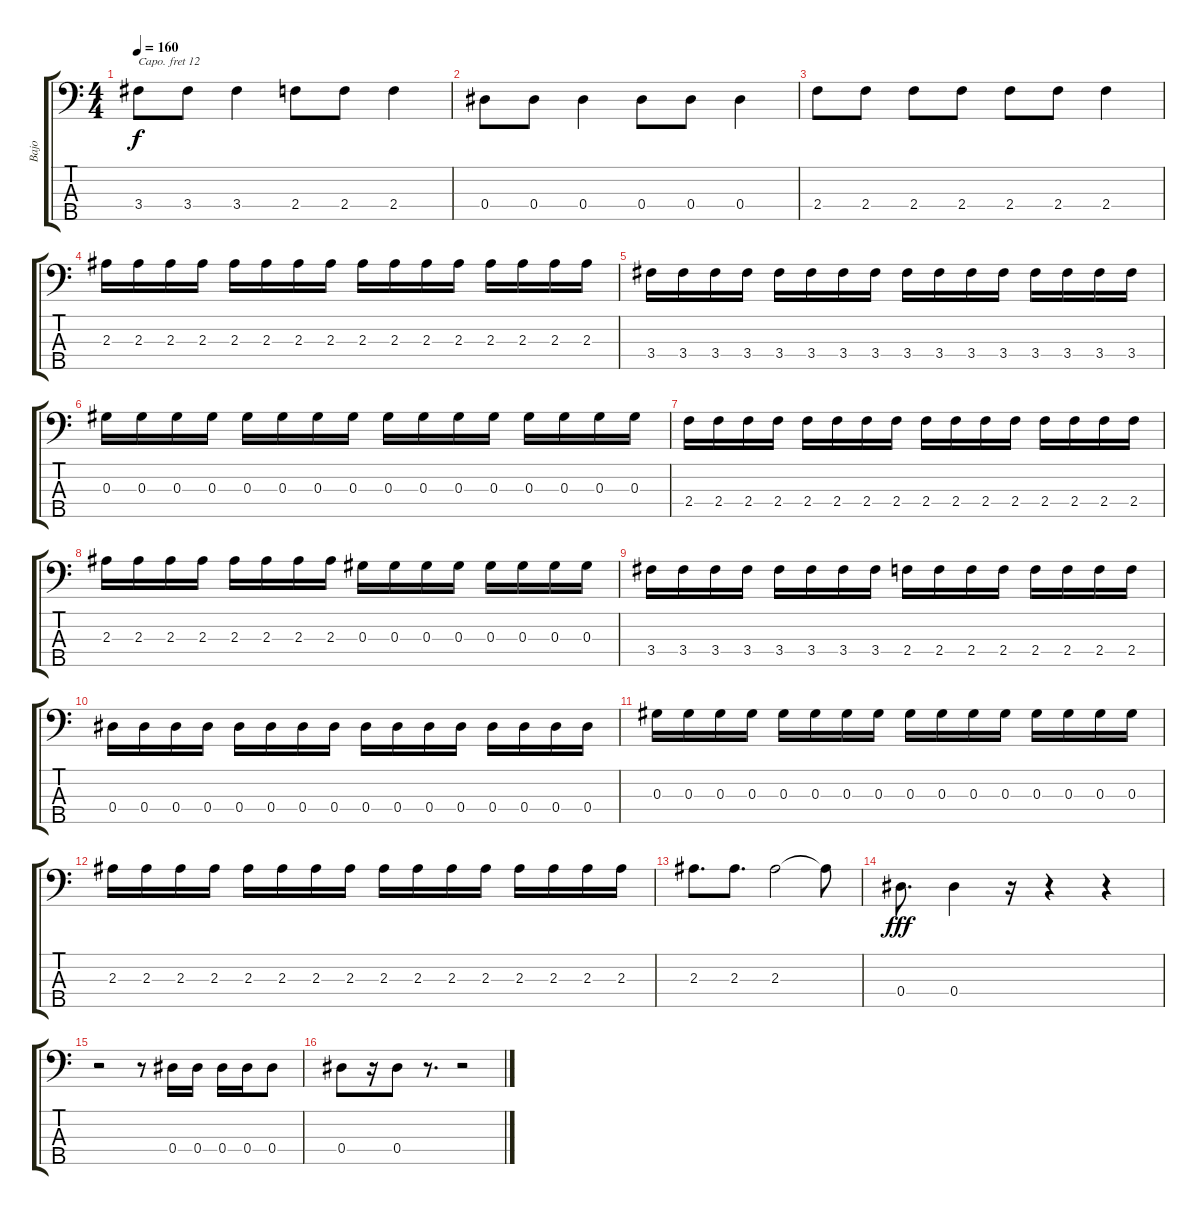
\track ("Bajo" "Bajo") {instrument electricbassfinger}
\staff {score tabs}
\capo 12
\tuning (Gb2 Db2 Ab1 Eb1 Bb0) {hide}
\ts (4 4)
\tempo 160
\clef f4
\ks c
3.4.8{dy f} 3.4.8 3.4.4 2.4.8 2.4.8 2.4.4 |
0.4.8 0.4.8 0.4.4 0.4.8 0.4.8 0.4.4 |
2.4.8 2.4.8 2.4.8 2.4.8 2.4.8 2.4.8 2.4.4 |
2.3.16 2.3.16 2.3.16 2.3.16 2.3.16 2.3.16 2.3.16 2.3.16 2.3.16 2.3.16 2.3.16 2.3.16 2.3.16 2.3.16 2.3.16 2.3.16 |
3.4.16 3.4.16 3.4.16 3.4.16 3.4.16 3.4.16 3.4.16 3.4.16 3.4.16 3.4.16 3.4.16 3.4.16 3.4.16 3.4.16 3.4.16 3.4.16 |
0.3.16 0.3.16 0.3.16 0.3.16 0.3.16 0.3.16 0.3.16 0.3.16 0.3.16 0.3.16 0.3.16 0.3.16 0.3.16 0.3.16 0.3.16 0.3.16 |
2.4.16 2.4.16 2.4.16 2.4.16 2.4.16 2.4.16 2.4.16 2.4.16 2.4.16 2.4.16 2.4.16 2.4.16 2.4.16 2.4.16 2.4.16 2.4.16 |
2.3.16 2.3.16 2.3.16 2.3.16 2.3.16 2.3.16 2.3.16 2.3.16 0.3.16 0.3.16 0.3.16 0.3.16 0.3.16 0.3.16 0.3.16 0.3.16 |
3.4.16 3.4.16 3.4.16 3.4.16 3.4.16 3.4.16 3.4.16 3.4.16 2.4.16 2.4.16 2.4.16 2.4.16 2.4.16 2.4.16 2.4.16 2.4.16 |
0.4.16 0.4.16 0.4.16 0.4.16 0.4.16 0.4.16 0.4.16 0.4.16 0.4.16 0.4.16 0.4.16 0.4.16 0.4.16 0.4.16 0.4.16 0.4.16 |
0.3.16 0.3.16 0.3.16 0.3.16 0.3.16 0.3.16 0.3.16 0.3.16 0.3.16 0.3.16 0.3.16 0.3.16 0.3.16 0.3.16 0.3.16 0.3.16 |
2.3.16 2.3.16 2.3.16 2.3.16 2.3.16 2.3.16 2.3.16 2.3.16 2.3.16 2.3.16 2.3.16 2.3.16 2.3.16 2.3.16 2.3.16 2.3.16 |
2.3.8{d} 2.3.8{d} 2.3.2 2.3{t}.8 |
0.4.8{d dy fff} 0.4.4 r.16 r.4 r.4 |
r.2 r.8 0.4.16 0.4.16 0.4.16 0.4.16 0.4.8 |
0.4.8 r.16 0.4.8 r.8{d} r.2
